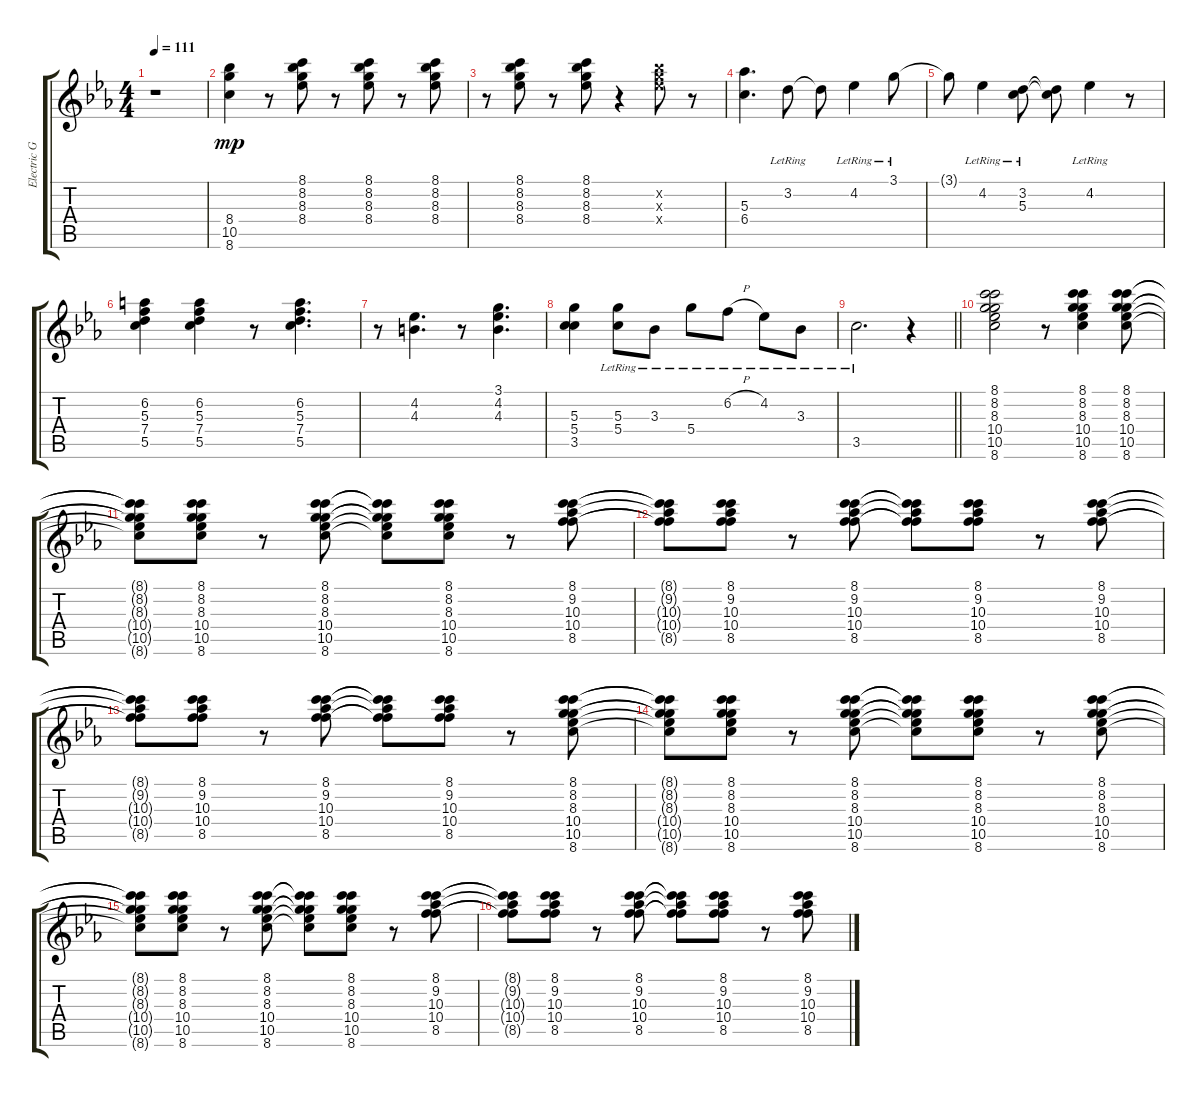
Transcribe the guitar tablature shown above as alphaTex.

\track ("Electric Gtr (Clean)" "Electric G") {instrument electricguitarclean}
\staff {score tabs}
\tuning (E4 B3 G3 D4 A3 E3) {hide}
\ts (4 4)
\tempo 111
\clef g2
\ks eb
r.1{dy mp instrument electricguitarclean} |
(8.4 10.5 8.6).4 r.8 (8.1 8.2 8.3 8.4).8 r.8 (8.1 8.2 8.3 8.4).8 r.8 (8.1 8.2 8.3 8.4).8 |
r.8 (8.1 8.2 8.3 8.4).8 r.8 (8.1 8.2 8.3 8.4).8 r.4 (8.2{x} 8.3{x} 8.4{x}).8 r.8 |
(5.3 6.4).4{d} 3.2{lr}.8 3.2{t}.8 4.2{lr}.4 3.1{lr}.8 |
3.1{t}.8 4.2{lr}.4 (3.2{lr} 5.3{lr}).8 (3.2{t} 5.3{t}).8 4.2{lr}.4 r.8 |
(6.2 5.3 7.4 5.5).4 (6.2 5.3 7.4 5.5).4 r.8 (6.2 5.3 7.4 5.5).4{d} |
r.8 (4.2 4.3).4{d} r.8 (3.1 4.2 4.3).4{d} |
(5.3 5.4 3.5).4 (5.3{lr} 5.4{lr}).8 3.3{lr}.8 5.4{lr}.8 6.2{h lr}.8 4.2{lr}.8 3.3{lr}.8 |
\barLineRight lightlight
3.5{lr}.2{d} r.4 |
(8.1 8.2 8.3 10.4 10.5 8.6).2 r.8 (8.1 8.2 8.3 10.4 10.5 8.6).4 (8.1 8.2 8.3 10.4 10.5 8.6).8 |
(8.1{t} 8.2{t} 8.3{t} 10.4{t} 10.5{t} 8.6{t}).8 (8.1 8.2 8.3 10.4 10.5 8.6).8 r.8 (8.1 8.2 8.3 10.4 10.5 8.6).8 (8.1{t} 8.2{t} 8.3{t} 10.4{t} 10.5{t} 8.6{t}).8 (8.1 8.2 8.3 10.4 10.5 8.6).8 r.8 (8.1 9.2 10.3 10.4 8.5).8 |
(8.1{t} 9.2{t} 10.3{t} 10.4{t} 8.5{t}).8 (8.1 9.2 10.3 10.4 8.5).8 r.8 (8.1 9.2 10.3 10.4 8.5).8 (8.1{t} 9.2{t} 10.3{t} 10.4{t} 8.5{t}).8 (8.1 9.2 10.3 10.4 8.5).8 r.8 (8.1 9.2 10.3 10.4 8.5).8 |
(8.1{t} 9.2{t} 10.3{t} 10.4{t} 8.5{t}).8 (8.1 9.2 10.3 10.4 8.5).8 r.8 (8.1 9.2 10.3 10.4 8.5).8 (8.1{t} 9.2{t} 10.3{t} 10.4{t} 8.5{t}).8 (8.1 9.2 10.3 10.4 8.5).8 r.8 (8.1 8.2 8.3 10.4 10.5 8.6).8 |
(8.1{t} 8.2{t} 8.3{t} 10.4{t} 10.5{t} 8.6{t}).8 (8.1 8.2 8.3 10.4 10.5 8.6).8 r.8 (8.1 8.2 8.3 10.4 10.5 8.6).8 (8.1{t} 8.2{t} 8.3{t} 10.4{t} 10.5{t} 8.6{t}).8 (8.1 8.2 8.3 10.4 10.5 8.6).8 r.8 (8.1 8.2 8.3 10.4 10.5 8.6).8 |
(8.1{t} 8.2{t} 8.3{t} 10.4{t} 10.5{t} 8.6{t}).8 (8.1 8.2 8.3 10.4 10.5 8.6).8 r.8 (8.1 8.2 8.3 10.4 10.5 8.6).8 (8.1{t} 8.2{t} 8.3{t} 10.4{t} 10.5{t} 8.6{t}).8 (8.1 8.2 8.3 10.4 10.5 8.6).8 r.8 (8.1 9.2 10.3 10.4 8.5).8 |
(8.1{t} 9.2{t} 10.3{t} 10.4{t} 8.5{t}).8 (8.1 9.2 10.3 10.4 8.5).8 r.8 (8.1 9.2 10.3 10.4 8.5).8 (8.1{t} 9.2{t} 10.3{t} 10.4{t} 8.5{t}).8 (8.1 9.2 10.3 10.4 8.5).8 r.8 (8.1 9.2 10.3 10.4 8.5).8
